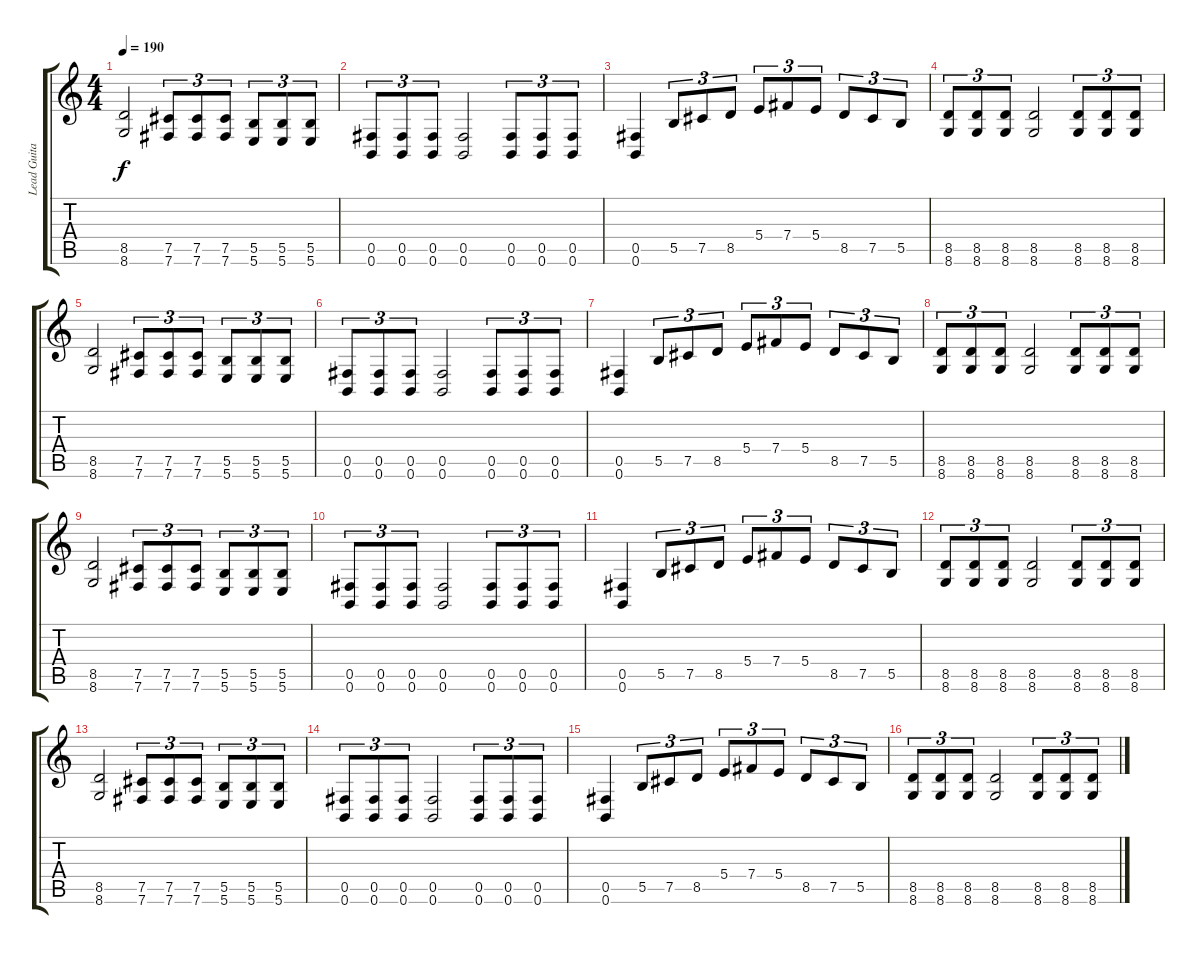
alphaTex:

\track ("Lead Guitar - Kevin" "Lead Guita") {instrument distortionguitar}
\staff {score tabs}
\tuning (Db4 Ab3 E3 B2 Gb2 B1) {hide}
\ts (4 4)
\tempo 190
\clef g2
\ks c
(8.5 8.6).2{dy f} (7.5 7.6).8{tu (3 2)} (7.5 7.6).8{tu (3 2)} (7.5 7.6).8{tu (3 2)} (5.5 5.6).8{tu (3 2)} (5.5 5.6).8{tu (3 2)} (5.5 5.6).8{tu (3 2)} |
(0.5 0.6).8{tu (3 2)} (0.5 0.6).8{tu (3 2)} (0.5 0.6).8{tu (3 2)} (0.5 0.6).2 (0.5 0.6).8{tu (3 2)} (0.5 0.6).8{tu (3 2)} (0.5 0.6).8{tu (3 2)} |
(0.5 0.6).4 5.5.8{tu (3 2)} 7.5.8{tu (3 2)} 8.5.8{tu (3 2)} 5.4.8{tu (3 2)} 7.4.8{tu (3 2)} 5.4.8{tu (3 2)} 8.5.8{tu (3 2)} 7.5.8{tu (3 2)} 5.5.8{tu (3 2)} |
(8.5 8.6).8{tu (3 2)} (8.5 8.6).8{tu (3 2)} (8.5 8.6).8{tu (3 2)} (8.5 8.6).2 (8.5 8.6).8{tu (3 2)} (8.5 8.6).8{tu (3 2)} (8.5 8.6).8{tu (3 2)} |
(8.5 8.6).2 (7.5 7.6).8{tu (3 2)} (7.5 7.6).8{tu (3 2)} (7.5 7.6).8{tu (3 2)} (5.5 5.6).8{tu (3 2)} (5.5 5.6).8{tu (3 2)} (5.5 5.6).8{tu (3 2)} |
(0.5 0.6).8{tu (3 2)} (0.5 0.6).8{tu (3 2)} (0.5 0.6).8{tu (3 2)} (0.5 0.6).2 (0.5 0.6).8{tu (3 2)} (0.5 0.6).8{tu (3 2)} (0.5 0.6).8{tu (3 2)} |
(0.5 0.6).4 5.5.8{tu (3 2)} 7.5.8{tu (3 2)} 8.5.8{tu (3 2)} 5.4.8{tu (3 2)} 7.4.8{tu (3 2)} 5.4.8{tu (3 2)} 8.5.8{tu (3 2)} 7.5.8{tu (3 2)} 5.5.8{tu (3 2)} |
(8.5 8.6).8{tu (3 2)} (8.5 8.6).8{tu (3 2)} (8.5 8.6).8{tu (3 2)} (8.5 8.6).2 (8.5 8.6).8{tu (3 2)} (8.5 8.6).8{tu (3 2)} (8.5 8.6).8{tu (3 2)} |
(8.5 8.6).2 (7.5 7.6).8{tu (3 2)} (7.5 7.6).8{tu (3 2)} (7.5 7.6).8{tu (3 2)} (5.5 5.6).8{tu (3 2)} (5.5 5.6).8{tu (3 2)} (5.5 5.6).8{tu (3 2)} |
(0.5 0.6).8{tu (3 2)} (0.5 0.6).8{tu (3 2)} (0.5 0.6).8{tu (3 2)} (0.5 0.6).2 (0.5 0.6).8{tu (3 2)} (0.5 0.6).8{tu (3 2)} (0.5 0.6).8{tu (3 2)} |
(0.5 0.6).4 5.5.8{tu (3 2)} 7.5.8{tu (3 2)} 8.5.8{tu (3 2)} 5.4.8{tu (3 2)} 7.4.8{tu (3 2)} 5.4.8{tu (3 2)} 8.5.8{tu (3 2)} 7.5.8{tu (3 2)} 5.5.8{tu (3 2)} |
(8.5 8.6).8{tu (3 2)} (8.5 8.6).8{tu (3 2)} (8.5 8.6).8{tu (3 2)} (8.5 8.6).2 (8.5 8.6).8{tu (3 2)} (8.5 8.6).8{tu (3 2)} (8.5 8.6).8{tu (3 2)} |
(8.5 8.6).2 (7.5 7.6).8{tu (3 2)} (7.5 7.6).8{tu (3 2)} (7.5 7.6).8{tu (3 2)} (5.5 5.6).8{tu (3 2)} (5.5 5.6).8{tu (3 2)} (5.5 5.6).8{tu (3 2)} |
(0.5 0.6).8{tu (3 2)} (0.5 0.6).8{tu (3 2)} (0.5 0.6).8{tu (3 2)} (0.5 0.6).2 (0.5 0.6).8{tu (3 2)} (0.5 0.6).8{tu (3 2)} (0.5 0.6).8{tu (3 2)} |
(0.5 0.6).4 5.5.8{tu (3 2)} 7.5.8{tu (3 2)} 8.5.8{tu (3 2)} 5.4.8{tu (3 2)} 7.4.8{tu (3 2)} 5.4.8{tu (3 2)} 8.5.8{tu (3 2)} 7.5.8{tu (3 2)} 5.5.8{tu (3 2)} |
(8.5 8.6).8{tu (3 2)} (8.5 8.6).8{tu (3 2)} (8.5 8.6).8{tu (3 2)} (8.5 8.6).2 (8.5 8.6).8{tu (3 2)} (8.5 8.6).8{tu (3 2)} (8.5 8.6).8{tu (3 2)}
